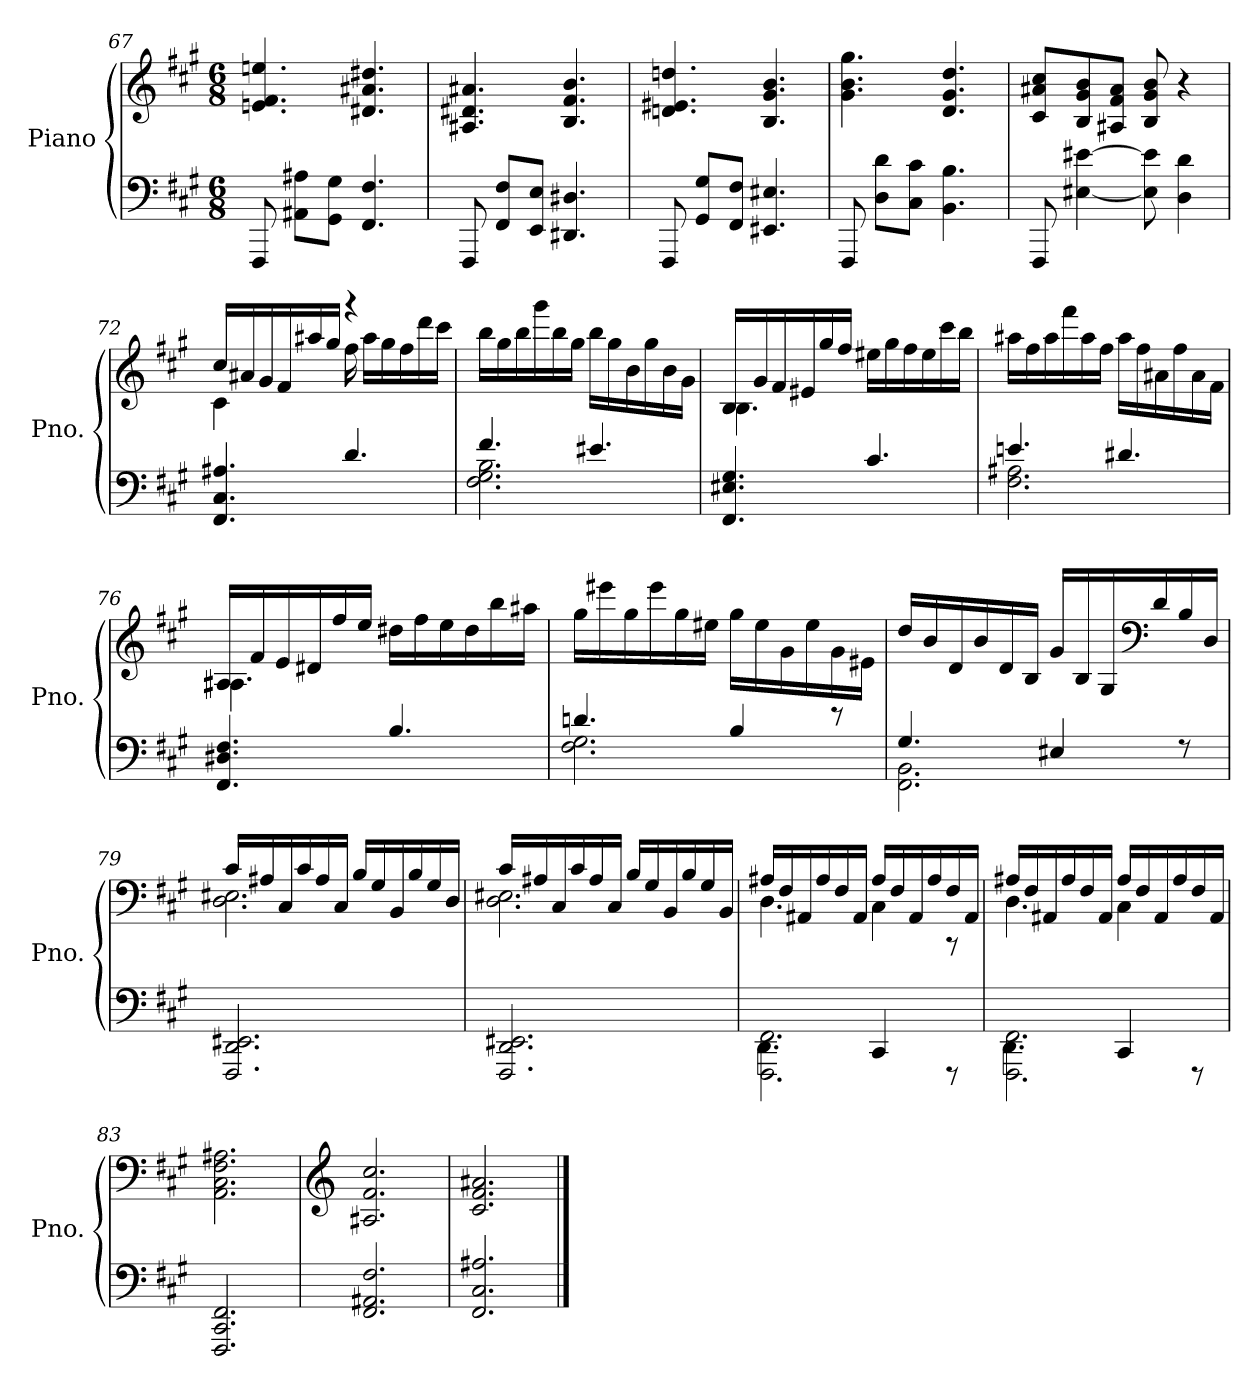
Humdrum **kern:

**kern	**kern
*part1	*part1
*staff2	*staff1
*I"Piano	*
*I'Pno.	*
*clefF4	*clefG2
*k[f#c#g#]	*k[f#c#g#]
*M6/8	*M6/8
=67	=67
8FFF#/	4.en/ 4.f#/ 4.een/
8AA#X\ 8A#X\L	.
8GG#\ 8G#\J	.
4.FF#/ 4.F#/	4.d#X/ 4.a#X/ 4.dd#X/
=68	=68
8FFF#/	4.A#X/ 4.d#X/ 4.a#X/
8FF#/ 8F#/L	.
8EE/ 8E/J	.
4.DD#X/ 4.D#X/	4.B/ 4.f#/ 4.b/
=69	=69
8FFF#/	4.dn/ 4.e#X/ 4.ddn/
8GG#/ 8G#/L	.
8FF#/ 8F#/J	.
4.EE#X/ 4.E#X/	4.B/ 4.g#/ 4.b/
=70	=70
8FFF#/	4.g#\ 4.b\ 4.gg#\
8D\ 8d\L	.
8C#\ 8c#\J	.
4.BB\ 4.B\	4.d/ 4.g#/ 4.dd/
!!LO:PB:g=z
=71	=71
8FFF#/	8c#/ 8a#X/ 8cc#/L
[4E#X\ [4e#X\	8B/ 8g#/ 8b/
.	8A#X/ 8f#/ 8a#/J
8E#\] 8e#\]	8B/ 8g#/ 8b/
4D\ 4d\	4r
=72	=72
*	*^
4.FF#/ 4.C#/ 4.A#X/	16cc#/LL	4c#\
.	16a#X/	.
.	16g#/	.
.	16f#/	.
.	16aa#X/	8ryy
.	16gg#/JJ	.
4.d/	4r	16ff#\
.	.	16aa#\LL
.	.	16gg#\
.	.	16ff#\
.	8ryy	16ddd\
.	.	16ccc#\JJ
*	*v	*v
=73	=73
*^	*
4.f#/	2.F#\ 2.G#\ 2.B\	16bb\LL
.	.	16gg#\
.	.	16bb\
.	.	16ggg#\
.	.	16bb\
.	.	16gg#\JJ
4.e#X/	.	16bb\LL
.	.	16gg#\
.	.	16b\
.	.	16gg#\
.	.	16b\
.	.	16g#\JJ
*v	*v	*
!!LO:LB:g=z
=74	=74
*	*^
4.FF#/ 4.E#X/ 4.G#/	16B/LL	4.B\
.	16g#/	.
.	16f#/	.
.	16e#X/	.
.	16gg#/	.
.	16ff#/JJ	.
4.c#/	4.ryy	16ee#X\LL
.	.	16gg#\
.	.	16ff#\
.	.	16ee#\
.	.	16ccc#\
.	.	16bb\JJ
*	*v	*v
=75	=75
*^	*
4.en/	2.F#\ 2.A#X\	16aa#X\LL
.	.	16ff#\
.	.	16aa#\
.	.	16fff#\
.	.	16aa#\
.	.	16ff#\JJ
4.d#X/	.	16aa#\LL
.	.	16ff#\
.	.	16a#X\
.	.	16ff#\
.	.	16a#\
.	.	16f#\JJ
*v	*v	*
!!LO:LB:g=z
=76	=76
*	*^
4.FF#/ 4.D#X/ 4.F#/	16A#X/LL	4.A#\
.	16f#/	.
.	16e/	.
.	16d#X/	.
.	16ff#/	.
.	16ee/JJ	.
4.B/	4.ryy	16dd#X\LL
.	.	16ff#\
.	.	16ee\
.	.	16dd#\
.	.	16bb\
.	.	16aa#X\JJ
*	*v	*v
=77	=77
*^	*
4.dn/	2.F#\ 2.G#\	16gg#\LL
.	.	16eee#X\
.	.	16gg#\
.	.	16eee#\
.	.	16gg#\
.	.	16ee#X\JJ
4B/	.	16gg#\LL
.	.	16ee#\
.	.	16g#\
.	.	16ee#\
8r	.	16g#\
.	.	16e#X\JJ
!!LO:LB:g=z
=78	=78	=78
4.G#/	2.FF#\ 2.BB\	16dd/LL
.	.	16b/
.	.	16d/
.	.	16b/
.	.	16d/
.	.	16B/JJ
4E#X/	.	16g#/LL
.	.	16B/
.	.	16G#/
*	*	*clefF4
.	.	16d/
8r	.	16B/
.	.	16D/JJ
*v	*v	*
=79	=79
*	*^
2.FFF#/ 2.DD/ 2.EE#X/	16c#/LL	2.D\ 2.E#X\
.	16A#X/	.
.	16C#/	.
.	16c#/	.
.	16A#/	.
.	16C#/JJ	.
.	16B/LL	.
.	16G#/	.
.	16BB/	.
.	16B/	.
.	16G#/	.
.	16D/JJ	.
=80	=80	=80
2.FFF#/ 2.DD/ 2.EE#X/	16c#/LL	2.D\ 2.E#X\
.	16A#X/	.
.	16C#/	.
.	16c#/	.
.	16A#/	.
.	16C#/JJ	.
.	16B/LL	.
.	16G#/	.
.	16BB/	.
.	16B/	.
.	16G#/	.
.	16BB/JJ	.
!!LO:LB:g=z	!!
=81	=81	=81
*^	*	*
2.FFF#\ 2.FF#\	4.DD\	16A#X/LL	4.D\
.	.	16F#/	.
.	.	16AA#X/	.
.	.	16A#/	.
.	.	16F#/	.
.	.	16AA#/JJ	.
.	4CC#/	16A#/LL	4C#\
.	.	16F#/	.
.	.	16AA#/	.
.	.	16A#/	.
.	8r	16F#/	8r
.	.	16AA#/JJ	.
=82	=82	=82	=82
2.FFF#\ 2.FF#\	4.DD\	16A#X/LL	4.D\
.	.	16F#/	.
.	.	16AA#X/	.
.	.	16A#/	.
.	.	16F#/	.
.	.	16AA#/JJ	.
.	4CC#/	16A#/LL	4C#\
.	.	16F#/	.
.	.	16AA#/	.
.	.	16A#/	.
.	8r	16F#/	8ryy
.	.	16AA#/JJ	.
*v	*v	*	*
*	*v	*v
=83	=83
2.FFF#/ 2.CC#/ 2.FF#/	2.AA\ 2.C#\ 2.F#\ 2.A#X\
=84	=84
*	*clefG2
2.FF#/ 2.AA#X/ 2.F#/	2.A#X/ 2.f#/ 2.cc#/
=85	=85
2.FF#/ 2.C#/ 2.A#X/	2.c#/ 2.f#/ 2.a#X/
==	==
*-	*-
